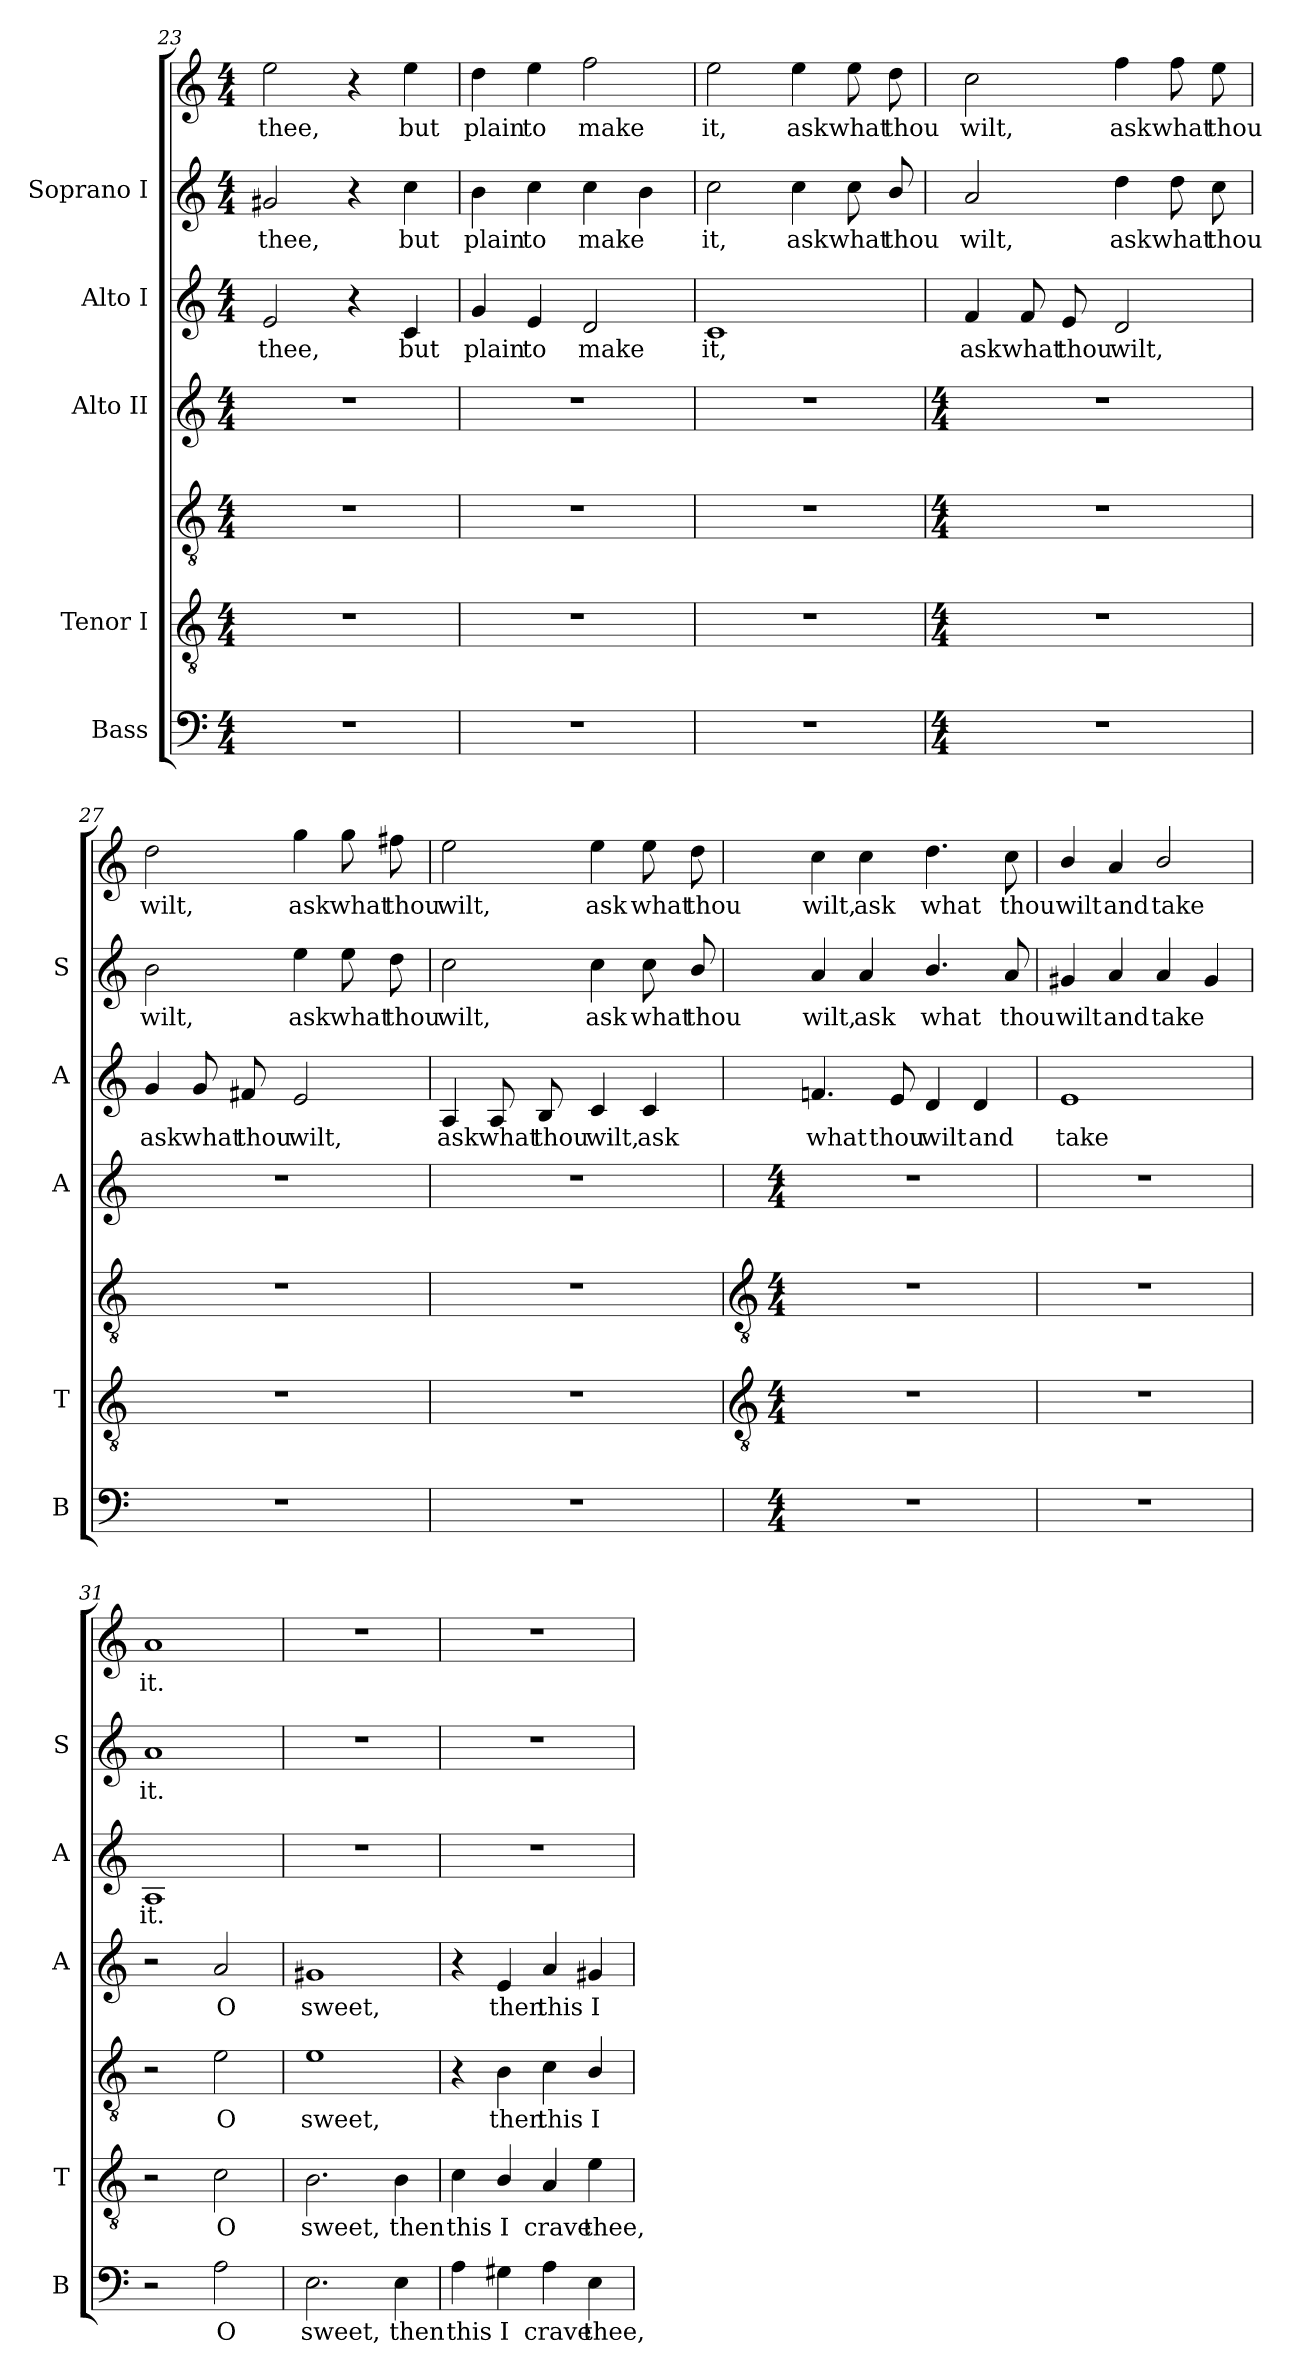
**kern	**text	**kern	**text	**kern	**text	**kern	**text	**kern	**text	**kern	**text	**kern	**text
*part5	*part5	*part4	*part4	*part4	*part4	*part3	*part3	*part2	*part2	*part1	*part1	*part1	*part1
*staff7	*staff7	*staff6	*staff6	*staff5	*staff5	*staff4	*staff4	*staff3	*staff3	*staff2	*staff2	*staff1	*staff1
*I"Bass	*	*I"Tenor I	*	*	*	*I"Alto II	*	*I"Alto I	*	*I"Soprano I	*	*	*
*I'B	*	*I'T	*	*	*	*I'A	*	*I'A	*	*I'S	*	*	*
*clefF4	*	*clefGv2	*	*clefGv2	*	*clefG2	*	*clefG2	*	*clefG2	*	*clefG2	*
*k[]	*	*k[]	*	*k[]	*	*k[]	*	*k[]	*	*k[]	*	*k[]	*
*C:	*	*C:	*	*C:	*	*C:	*	*C:	*	*C:	*	*C:	*
*M4/4	*	*M4/4	*	*M4/4	*	*M4/4	*	*M4/4	*	*M4/4	*	*M4/4	*
=23	=23	=23	=23	=23	=23	=23	=23	=23	=23	=23	=23	=23	=23
!	!	!	!	!	!	!	!	!	!LO:LY:b	!	!LO:LY:b	!	!LO:LY:b
1r	.	1r	.	1r	.	1r	.	2e	thee,	2g#X	thee,	2ee	thee,
.	.	.	.	.	.	.	.	4r	.	4r	.	4r	.
!	!	!	!	!	!	!	!	!	!LO:LY:b	!	!LO:LY:b	!	!LO:LY:b
.	.	.	.	.	.	.	.	4c	but	4cc	but	4ee	but
=24	=24	=24	=24	=24	=24	=24	=24	=24	=24	=24	=24	=24	=24
!	!	!	!	!	!	!	!	!	!LO:LY:b	!	!LO:LY:b	!	!LO:LY:b
1r	.	1r	.	1r	.	1r	.	4g	plain	4b	plain	4dd	plain
!	!	!	!	!	!	!	!	!	!LO:LY:b	!	!LO:LY:b	!	!LO:LY:b
.	.	.	.	.	.	.	.	4e	to	4cc	to	4ee	to
!	!	!	!	!	!	!	!	!	!LO:LY:b	!	!LO:LY:b	!	!LO:LY:b
.	.	.	.	.	.	.	.	2d	make	4cc	make	2ff	make
.	.	.	.	.	.	.	.	.	.	4b	.	.	.
=25	=25	=25	=25	=25	=25	=25	=25	=25	=25	=25	=25	=25	=25
!	!	!	!	!	!	!	!	!	!LO:LY:b	!	!LO:LY:b	!	!LO:LY:b
1r	.	1r	.	1r	.	1r	.	1c	it,	2cc	it,	2ee	it,
!	!	!	!	!	!	!	!	!	!	!	!LO:LY:b	!	!LO:LY:b
.	.	.	.	.	.	.	.	.	.	4cc	ask	4ee	ask
!	!	!	!	!	!	!	!	!	!	!	!LO:LY:b	!	!LO:LY:b
.	.	.	.	.	.	.	.	.	.	8cc	what	8ee	what
!	!	!	!	!	!	!	!	!	!	!	!LO:LY:b	!	!LO:LY:b
.	.	.	.	.	.	.	.	.	.	8b/	thou	8dd	thou
!!LO:LB:g=z
=26	=26	=26	=26	=26	=26	=26	=26	=26	=26	=26	=26	=26	=26
*M4/4	*	*M4/4	*	*M4/4	*	*M4/4	*	*	*	*	*	*	*
!	!	!	!	!	!	!	!	!	!LO:LY:b	!	!LO:LY:b	!	!LO:LY:b
1r	.	1r	.	1r	.	1r	.	4f	ask	2a	wilt,	2cc	wilt,
!	!	!	!	!	!	!	!	!	!LO:LY:b	!	!	!	!
.	.	.	.	.	.	.	.	8f	what	.	.	.	.
!	!	!	!	!	!	!	!	!	!LO:LY:b	!	!	!	!
.	.	.	.	.	.	.	.	8e	thou	.	.	.	.
!	!	!	!	!	!	!	!	!	!LO:LY:b	!	!LO:LY:b	!	!LO:LY:b
.	.	.	.	.	.	.	.	2d	wilt,	4dd	ask	4ff	ask
!	!	!	!	!	!	!	!	!	!	!	!LO:LY:b	!	!LO:LY:b
.	.	.	.	.	.	.	.	.	.	8dd	what	8ff	what
!	!	!	!	!	!	!	!	!	!	!	!LO:LY:b	!	!LO:LY:b
.	.	.	.	.	.	.	.	.	.	8cc	thou	8ee	thou
=27	=27	=27	=27	=27	=27	=27	=27	=27	=27	=27	=27	=27	=27
!	!	!	!	!	!	!	!	!	!LO:LY:b	!	!LO:LY:b	!	!LO:LY:b
1r	.	1r	.	1r	.	1r	.	4g	ask	2b	wilt,	2dd	wilt,
!	!	!	!	!	!	!	!	!	!LO:LY:b	!	!	!	!
.	.	.	.	.	.	.	.	8g	what	.	.	.	.
!	!	!	!	!	!	!	!	!	!LO:LY:b	!	!	!	!
.	.	.	.	.	.	.	.	8f#X	thou	.	.	.	.
!	!	!	!	!	!	!	!	!	!LO:LY:b	!	!LO:LY:b	!	!LO:LY:b
.	.	.	.	.	.	.	.	2e	wilt,	4ee	ask	4gg	ask
!	!	!	!	!	!	!	!	!	!	!	!LO:LY:b	!	!LO:LY:b
.	.	.	.	.	.	.	.	.	.	8ee	what	8gg	what
!	!	!	!	!	!	!	!	!	!	!	!LO:LY:b	!	!LO:LY:b
.	.	.	.	.	.	.	.	.	.	8dd	thou	8ff#X	thou
=28	=28	=28	=28	=28	=28	=28	=28	=28	=28	=28	=28	=28	=28
!	!	!	!	!	!	!	!	!	!LO:LY:b	!	!LO:LY:b	!	!LO:LY:b
1r	.	1r	.	1r	.	1r	.	4A	ask	2cc	wilt,	2ee	wilt,
!	!	!	!	!	!	!	!	!	!LO:LY:b	!	!	!	!
.	.	.	.	.	.	.	.	8A	what	.	.	.	.
!	!	!	!	!	!	!	!	!	!LO:LY:b	!	!	!	!
.	.	.	.	.	.	.	.	8B	thou	.	.	.	.
!	!	!	!	!	!	!	!	!	!LO:LY:b	!	!LO:LY:b	!	!LO:LY:b
.	.	.	.	.	.	.	.	4c	wilt,	4cc	ask	4ee	ask
!	!	!	!	!	!	!	!	!	!LO:LY:b	!	!LO:LY:b	!	!LO:LY:b
.	.	.	.	.	.	.	.	4c	ask	8cc	what	8ee	what
!	!	!	!	!	!	!	!	!	!	!	!LO:LY:b	!	!LO:LY:b
.	.	.	.	.	.	.	.	.	.	8b/	thou	8dd	thou
!!LO:LB:g=z
=29	=29	=29	=29	=29	=29	=29	=29	=29	=29	=29	=29	=29	=29
*	*	*clefGv2	*	*clefGv2	*	*	*	*	*	*	*	*	*
*k[]	*	*k[]	*	*k[]	*	*k[]	*	*	*	*	*	*	*
*C:	*	*C:	*	*C:	*	*C:	*	*	*	*	*	*	*
*M4/4	*	*M4/4	*	*M4/4	*	*M4/4	*	*	*	*	*	*	*
!	!	!	!	!	!	!	!	!	!LO:LY:b	!	!LO:LY:b	!	!LO:LY:b
1r	.	1r	.	1r	.	1r	.	4.fn	what	4a	wilt,	4cc	wilt,
!	!	!	!	!	!	!	!	!	!	!	!LO:LY:b	!	!LO:LY:b
.	.	.	.	.	.	.	.	.	.	4a	ask	4cc	ask
!	!	!	!	!	!	!	!	!	!LO:LY:b	!	!	!	!
.	.	.	.	.	.	.	.	8e	thou	.	.	.	.
!	!	!	!	!	!	!	!	!	!LO:LY:b	!	!LO:LY:b	!	!LO:LY:b
.	.	.	.	.	.	.	.	4d	wilt	4.b/	what	4.dd	what
!	!	!	!	!	!	!	!	!	!LO:LY:b	!	!	!	!
.	.	.	.	.	.	.	.	4d	and	.	.	.	.
!	!	!	!	!	!	!	!	!	!	!	!LO:LY:b	!	!LO:LY:b
.	.	.	.	.	.	.	.	.	.	8a	thou	8cc	thou
=30	=30	=30	=30	=30	=30	=30	=30	=30	=30	=30	=30	=30	=30
!	!	!	!	!	!	!	!	!	!LO:LY:b	!	!LO:LY:b	!	!LO:LY:b
1r	.	1r	.	1r	.	1r	.	1e	take	4g#X	wilt	4b/	wilt
!	!	!	!	!	!	!	!	!	!	!	!LO:LY:b	!	!LO:LY:b
.	.	.	.	.	.	.	.	.	.	4a	and	4a	and
!	!	!	!	!	!	!	!	!	!	!	!LO:LY:b	!	!LO:LY:b
.	.	.	.	.	.	.	.	.	.	4a	take	2b/	take
.	.	.	.	.	.	.	.	.	.	4g#	.	.	.
=31	=31	=31	=31	=31	=31	=31	=31	=31	=31	=31	=31	=31	=31
!	!	!	!	!	!	!	!	!	!LO:LY:b	!	!LO:LY:b	!	!LO:LY:b
2r	.	2r	.	2r	.	2r	.	1A	it.	1a	it.	1a	it.
!	!LO:LY:b	!	!LO:LY:b	!	!LO:LY:b	!	!LO:LY:b	!	!	!	!	!	!
2A	O	2c	O	2e	O	2a	O	.	.	.	.	.	.
=32	=32	=32	=32	=32	=32	=32	=32	=32	=32	=32	=32	=32	=32
!	!LO:LY:b	!	!LO:LY:b	!	!LO:LY:b	!	!LO:LY:b	!	!	!	!	!	!
2.E	sweet,	2.B	sweet,	1e	sweet,	1g#X	sweet,	1r	.	1r	.	1r	.
!	!LO:LY:b	!	!LO:LY:b	!	!	!	!	!	!	!	!	!	!
4E	then	4B	then	.	.	.	.	.	.	.	.	.	.
=33	=33	=33	=33	=33	=33	=33	=33	=33	=33	=33	=33	=33	=33
!	!LO:LY:b	!	!LO:LY:b	!	!	!	!	!	!	!	!	!	!
4A	this	4c	this	4r	.	4r	.	1r	.	1r	.	1r	.
!	!LO:LY:b	!	!LO:LY:b	!	!LO:LY:b	!	!LO:LY:b	!	!	!	!	!	!
4G#X	I	4B/	I	4B	then	4e	then	.	.	.	.	.	.
!	!LO:LY:b	!	!LO:LY:b	!	!LO:LY:b	!	!LO:LY:b	!	!	!	!	!	!
4A	crave	4A	crave	4c	this	4a	this	.	.	.	.	.	.
!	!LO:LY:b	!	!LO:LY:b	!	!LO:LY:b	!	!LO:LY:b	!	!	!	!	!	!
4E	thee,	4e	thee,	4B/	I	4g#X	I	.	.	.	.	.	.
=	=	=	=	=	=	=	=	=	=	=	=	=	=
*-	*-	*-	*-	*-	*-	*-	*-	*-	*-	*-	*-	*-	*-
